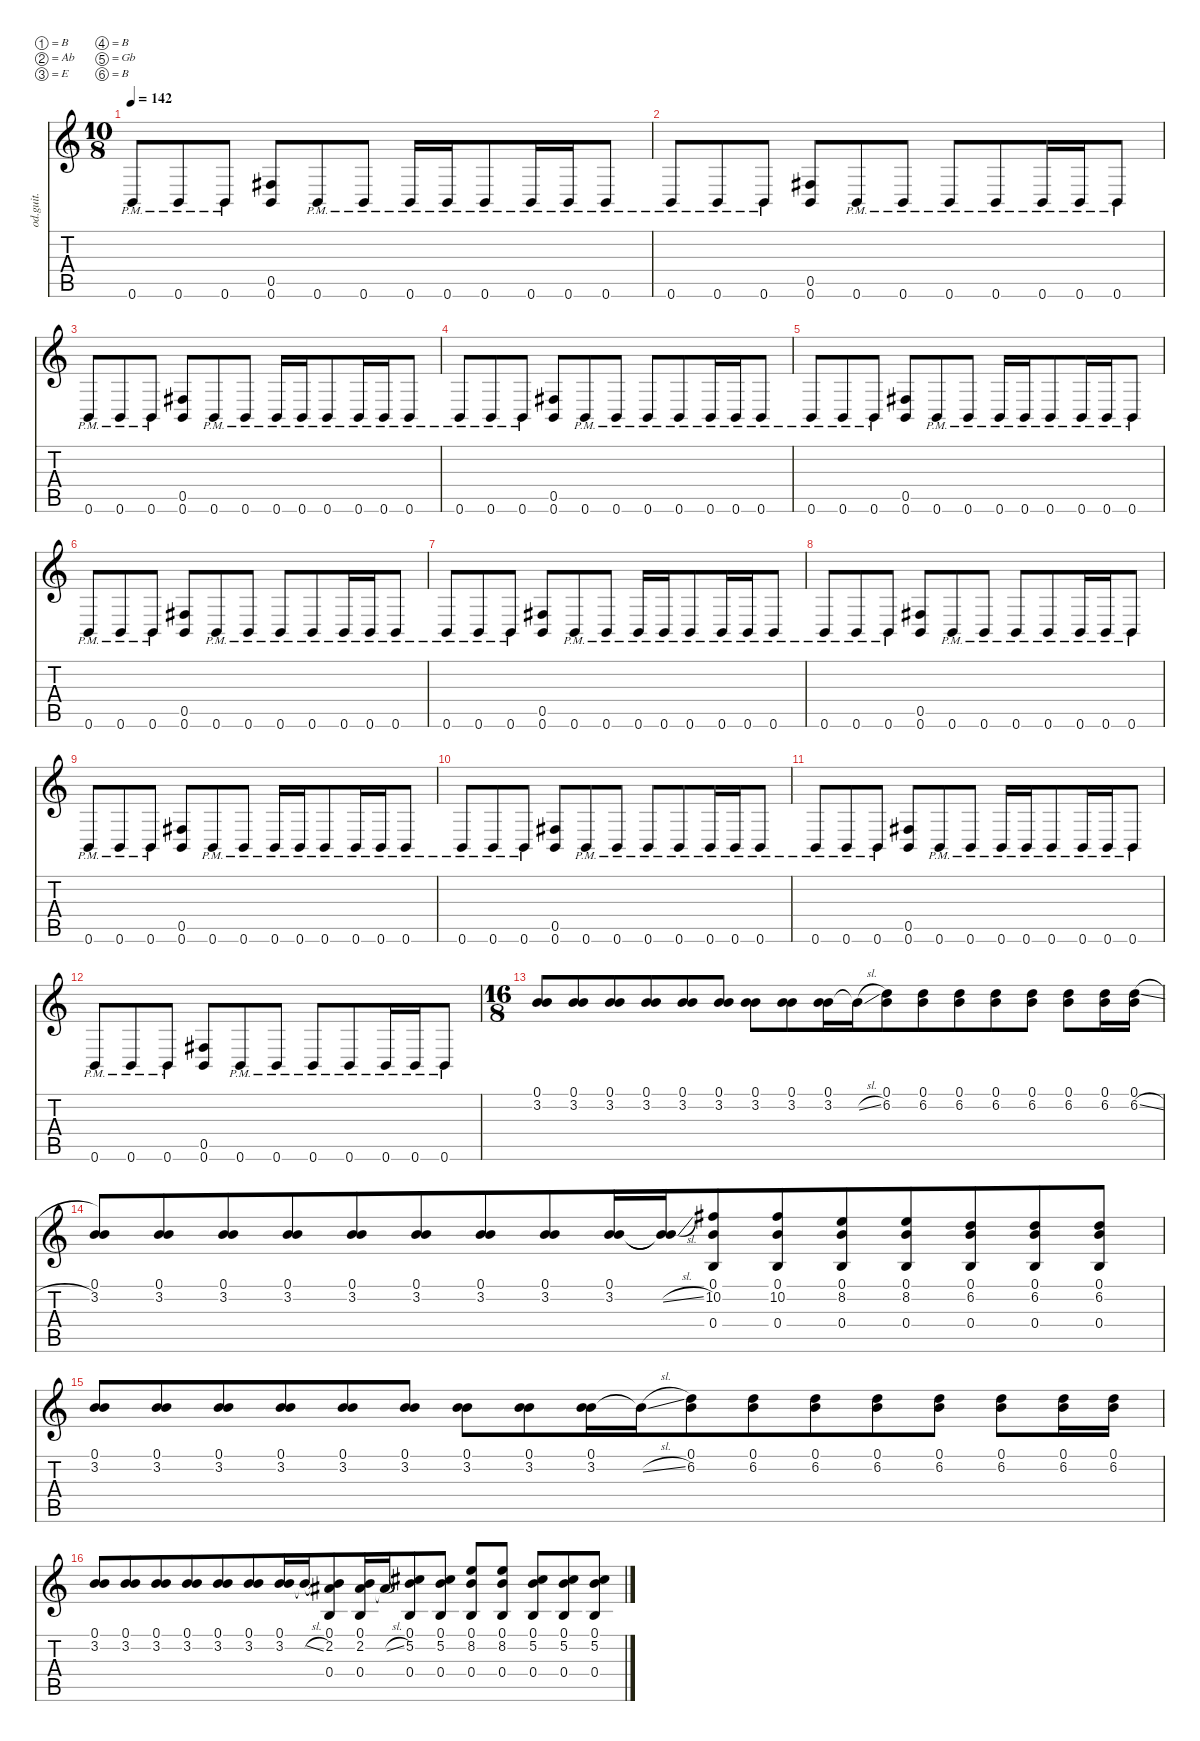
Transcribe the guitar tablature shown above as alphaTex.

\defaultSystemsLayout 4
\hideDynamics
\bracketExtendMode nobrackets
\otherSystemsTrackNameOrientation horizontal
\track ("Guitar1" "od.guit.") {instrument overdrivenguitar}
\staff {score tabs}
\tuning (B3 Ab3 E3 B2 Gb2 B1)
\ts (10 8)
\beaming (8 3 3 3 1)
\tempo 142
\clef g2
\ks c
0.6{pm}.8{dy f beam Up} 0.6{pm}.8{beam Up} 0.6{pm}.8{beam Up} (0.5{acc #} 0.6).8{beam Up} 0.6{pm}.8{beam Up} 0.6{pm}.8{beam Up} 0.6{pm}.16{beam Up} 0.6{pm}.16{beam Up beam merge} 0.6{pm}.8{beam Up} 0.6{pm}.16{beam Up} 0.6{pm}.16{beam Up beam merge} 0.6{pm}.8{beam Up} |
0.6{pm}.8{beam Up} 0.6{pm}.8{beam Up} 0.6{pm}.8{beam Up} (0.5{acc #} 0.6).8{beam Up} 0.6{pm}.8{beam Up} 0.6{pm}.8{beam Up} 0.6{pm}.8{beam Up beam merge} 0.6{pm}.8{beam Up} 0.6{pm}.16{beam Up} 0.6{pm}.16{beam Up beam merge} 0.6{pm}.8{beam Up} |
0.6{pm}.8{beam Up} 0.6{pm}.8{beam Up} 0.6{pm}.8{beam Up} (0.5{acc #} 0.6).8{beam Up} 0.6{pm}.8{beam Up} 0.6{pm}.8{beam Up} 0.6{pm}.16{beam Up} 0.6{pm}.16{beam Up beam merge} 0.6{pm}.8{beam Up} 0.6{pm}.16{beam Up} 0.6{pm}.16{beam Up beam merge} 0.6{pm}.8{beam Up} |
0.6{pm}.8{beam Up} 0.6{pm}.8{beam Up} 0.6{pm}.8{beam Up} (0.5{acc #} 0.6).8{beam Up} 0.6{pm}.8{beam Up} 0.6{pm}.8{beam Up} 0.6{pm}.8{beam Up beam merge} 0.6{pm}.8{beam Up} 0.6{pm}.16{beam Up} 0.6{pm}.16{beam Up beam merge} 0.6{pm}.8{beam Up} |
0.6{pm}.8{beam Up} 0.6{pm}.8{beam Up} 0.6{pm}.8{beam Up} (0.5{acc #} 0.6).8{beam Up} 0.6{pm}.8{beam Up} 0.6{pm}.8{beam Up} 0.6{pm}.16{beam Up} 0.6{pm}.16{beam Up beam merge} 0.6{pm}.8{beam Up} 0.6{pm}.16{beam Up} 0.6{pm}.16{beam Up beam merge} 0.6{pm}.8{beam Up} |
0.6{pm}.8{beam Up} 0.6{pm}.8{beam Up} 0.6{pm}.8{beam Up} (0.5{acc #} 0.6).8{beam Up} 0.6{pm}.8{beam Up} 0.6{pm}.8{beam Up} 0.6{pm}.8{beam Up beam merge} 0.6{pm}.8{beam Up} 0.6{pm}.16{beam Up} 0.6{pm}.16{beam Up beam merge} 0.6{pm}.8{beam Up} |
0.6{pm}.8{beam Up} 0.6{pm}.8{beam Up} 0.6{pm}.8{beam Up} (0.5{acc #} 0.6).8{beam Up} 0.6{pm}.8{beam Up} 0.6{pm}.8{beam Up} 0.6{pm}.16{beam Up} 0.6{pm}.16{beam Up beam merge} 0.6{pm}.8{beam Up} 0.6{pm}.16{beam Up} 0.6{pm}.16{beam Up beam merge} 0.6{pm}.8{beam Up} |
0.6{pm}.8{beam Up} 0.6{pm}.8{beam Up} 0.6{pm}.8{beam Up} (0.5{acc #} 0.6).8{beam Up} 0.6{pm}.8{beam Up} 0.6{pm}.8{beam Up} 0.6{pm}.8{beam Up beam merge} 0.6{pm}.8{beam Up} 0.6{pm}.16{beam Up} 0.6{pm}.16{beam Up beam merge} 0.6{pm}.8{beam Up} |
0.6{pm}.8{beam Up} 0.6{pm}.8{beam Up} 0.6{pm}.8{beam Up} (0.5{acc #} 0.6).8{beam Up} 0.6{pm}.8{beam Up} 0.6{pm}.8{beam Up} 0.6{pm}.16{beam Up} 0.6{pm}.16{beam Up beam merge} 0.6{pm}.8{beam Up} 0.6{pm}.16{beam Up} 0.6{pm}.16{beam Up beam merge} 0.6{pm}.8{beam Up} |
0.6{pm}.8{beam Up} 0.6{pm}.8{beam Up} 0.6{pm}.8{beam Up} (0.5{acc #} 0.6).8{beam Up} 0.6{pm}.8{beam Up} 0.6{pm}.8{beam Up} 0.6{pm}.8{beam Up beam merge} 0.6{pm}.8{beam Up} 0.6{pm}.16{beam Up} 0.6{pm}.16{beam Up beam merge} 0.6{pm}.8{beam Up} |
0.6{pm}.8{beam Up} 0.6{pm}.8{beam Up} 0.6{pm}.8{beam Up} (0.5{acc #} 0.6).8{beam Up} 0.6{pm}.8{beam Up} 0.6{pm}.8{beam Up} 0.6{pm}.16{beam Up} 0.6{pm}.16{beam Up beam merge} 0.6{pm}.8{beam Up} 0.6{pm}.16{beam Up} 0.6{pm}.16{beam Up beam merge} 0.6{pm}.8{beam Up} |
0.6{pm}.8{beam Up} 0.6{pm}.8{beam Up} 0.6{pm}.8{beam Up} (0.5{acc #} 0.6).8{beam Up} 0.6{pm}.8{beam Up} 0.6{pm}.8{beam Up} 0.6{pm}.8{beam Up beam merge} 0.6{pm}.8{beam Up} 0.6{pm}.16{beam Up} 0.6{pm}.16{beam Up beam merge} 0.6{pm}.8{beam Up} |
\ts (16 8)
\beaming (8 16)
(0.1 3.2).8{beam Up beam merge} (0.1 3.2).8{beam Up beam merge} (0.1 3.2).8{beam Up} (0.1 3.2).8{beam Up beam merge} (0.1 3.2).8{beam Up beam merge} (0.1 3.2).8{beam Up beam split} (0.1 3.2).8{beam Down beam merge} (0.1 3.2).8{beam Down} (0.1 3.2).16{beam Down} 3.2{sl t}.16{beam Down} (0.1 6.2).8{beam Down beam merge} (0.1 6.2).8{beam Down beam merge} (0.1 6.2).8{beam Down} (0.1 6.2).8{beam Down beam merge} (0.1 6.2).8{beam Down beam split} (0.1 6.2).8{beam Down beam merge} (0.1 6.2).16{beam Down} (0.1 6.2{sl}).16{beam Down} |
(0.1 3.2).8{beam Up beam merge} (0.1 3.2).8{beam Up beam merge} (0.1 3.2).8{beam Up} (0.1 3.2).8{beam Up beam merge} (0.1 3.2).8{beam Up beam merge} (0.1 3.2).8{beam Up} (0.1 3.2).8{beam Up beam merge} (0.1 3.2).8{beam Up} (0.1 3.2).16{beam Up} (0.1{t} 3.2{sl t}).16{beam Up} (0.1 10.2{acc #} 0.4).8{beam Up beam merge} (0.1 10.2{acc #} 0.4).8{beam Up} (0.1 8.2 0.4).8{beam Up beam merge} (0.1 8.2 0.4).8{beam Up} (0.1 6.2 0.4).8{beam Up beam merge} (0.1 6.2 0.4).8{beam Up} (0.1 6.2 0.4).8{beam Up} |
(0.1 3.2).8{beam Up beam merge} (0.1 3.2).8{beam Up beam merge} (0.1 3.2).8{beam Up} (0.1 3.2).8{beam Up beam merge} (0.1 3.2).8{beam Up beam merge} (0.1 3.2).8{beam Up beam split} (0.1 3.2).8{beam Down beam merge} (0.1 3.2).8{beam Down} (0.1 3.2).16{beam Down} 3.2{sl t}.16{beam Down} (0.1 6.2).8{beam Down beam merge} (0.1 6.2).8{beam Down beam merge} (0.1 6.2).8{beam Down} (0.1 6.2).8{beam Down beam merge} (0.1 6.2).8{beam Down beam split} (0.1 6.2).8{beam Down beam merge} (0.1 6.2).16{beam Down} (0.1 6.2).16{beam Down} |
(0.1 3.2).8{beam Up beam merge} (0.1 3.2).8{beam Up beam merge} (0.1 3.2).8{beam Up} (0.1 3.2).8{beam Up beam merge} (0.1 3.2).8{beam Up beam merge} (0.1 3.2).8{beam Up} (0.1 3.2).16{beam Up} 3.2{sl t}.16{beam Up beam merge} (0.1 2.2{acc #} 0.4).8{beam Up} (0.1 2.2{acc #} 0.4).16{beam Up} 2.2{sl t acc #}.16{beam Up} (0.1 5.2{acc #} 0.4).8{beam Up beam merge} (0.1 5.2{acc #} 0.4).8{beam Up beam split} (0.1 8.2 0.4).8{beam Up beam merge} (0.1 8.2 0.4).8{beam Up beam split} (0.1 5.2{acc #} 0.4).8{beam Up beam merge} (0.1 5.2{acc #} 0.4).8{beam Up beam merge} (0.1 5.2{acc #} 0.4).8{beam Up}
